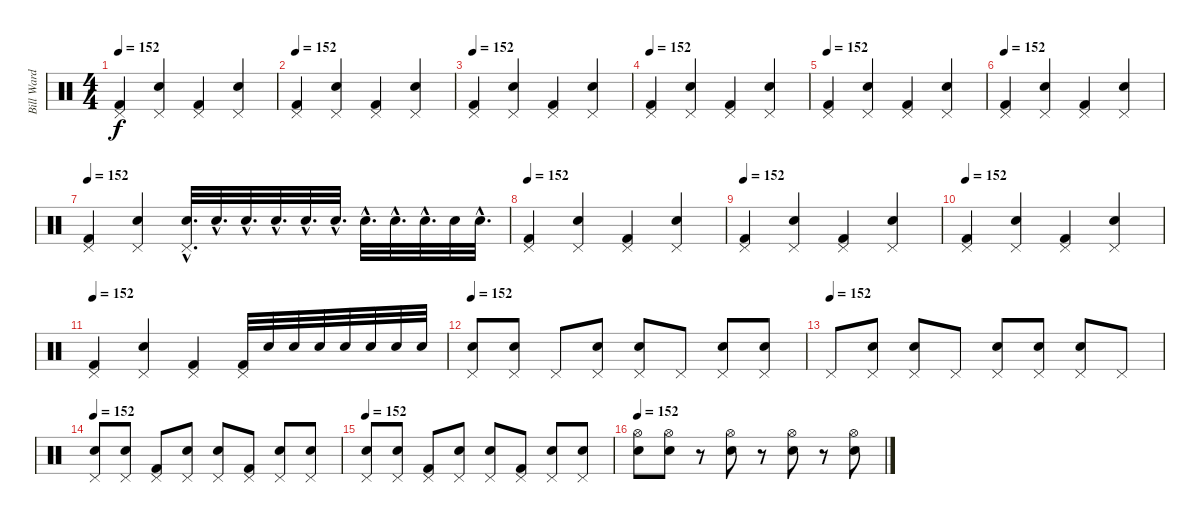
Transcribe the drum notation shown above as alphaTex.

\track ("Bill Ward" "Bill Ward") {instrument percussion}
\staff {score}
\articulation defaults
\ts (4 4)
\tempo 152
\clef neutral
\ks c
("Pedal Hi-Hat (hit)" "Kick (hit) 2").4{dy f} ("Pedal Hi-Hat (hit)" "Snare (hit) 2").4 ("Pedal Hi-Hat (hit)" "Kick (hit) 2").4 ("Pedal Hi-Hat (hit)" "Snare (hit) 2").4 |
\tempo 152
("Pedal Hi-Hat (hit)" "Kick (hit) 2").4 ("Pedal Hi-Hat (hit)" "Snare (hit) 2").4 ("Pedal Hi-Hat (hit)" "Kick (hit) 2").4 ("Pedal Hi-Hat (hit)" "Snare (hit) 2").4 |
\tempo 152
("Pedal Hi-Hat (hit)" "Kick (hit) 2").4 ("Pedal Hi-Hat (hit)" "Snare (hit) 2").4 ("Pedal Hi-Hat (hit)" "Kick (hit) 2").4 ("Pedal Hi-Hat (hit)" "Snare (hit) 2").4 |
\tempo 152
("Pedal Hi-Hat (hit)" "Kick (hit) 2").4 ("Pedal Hi-Hat (hit)" "Snare (hit) 2").4 ("Pedal Hi-Hat (hit)" "Kick (hit) 2").4 ("Pedal Hi-Hat (hit)" "Snare (hit) 2").4 |
\tempo 152
("Pedal Hi-Hat (hit)" "Kick (hit) 2").4 ("Pedal Hi-Hat (hit)" "Snare (hit) 2").4 ("Pedal Hi-Hat (hit)" "Kick (hit) 2").4 ("Pedal Hi-Hat (hit)" "Snare (hit) 2").4 |
\tempo 152
("Pedal Hi-Hat (hit)" "Kick (hit) 2").4 ("Pedal Hi-Hat (hit)" "Snare (hit) 2").4 ("Pedal Hi-Hat (hit)" "Kick (hit) 2").4 ("Pedal Hi-Hat (hit)" "Snare (hit) 2").4 |
\tempo 152
("Pedal Hi-Hat (hit)" "Kick (hit) 2").4 ("Pedal Hi-Hat (hit)" "Snare (hit) 2").4 ("Pedal Hi-Hat (hit)"{hac} "Snare (hit) 2"{hac}).32{d} "Snare (hit) 2"{hac}.32{d} "Snare (hit) 2"{hac}.32{d} "Snare (hit) 2"{hac}.32{d} "Snare (hit) 2"{hac}.32{d} "Snare (hit) 2"{hac}.32{d} "Snare (hit) 2"{hac}.32{d} "Snare (hit) 2"{hac}.32{d} "Snare (hit) 2"{hac}.32{d} "Snare (hit) 2".32 "Snare (hit) 2"{hac}.32{d} |
\tempo 152
("Pedal Hi-Hat (hit)" "Kick (hit) 2").4 ("Pedal Hi-Hat (hit)" "Snare (hit) 2").4 ("Pedal Hi-Hat (hit)" "Kick (hit) 2").4 ("Pedal Hi-Hat (hit)" "Snare (hit) 2").4 |
\tempo 152
("Pedal Hi-Hat (hit)" "Kick (hit) 2").4 ("Pedal Hi-Hat (hit)" "Snare (hit) 2").4 ("Pedal Hi-Hat (hit)" "Kick (hit) 2").4 ("Pedal Hi-Hat (hit)" "Snare (hit) 2").4 |
\tempo 152
("Pedal Hi-Hat (hit)" "Kick (hit) 2").4 ("Pedal Hi-Hat (hit)" "Snare (hit) 2").4 ("Pedal Hi-Hat (hit)" "Kick (hit) 2").4 ("Pedal Hi-Hat (hit)" "Snare (hit) 2").4 |
\tempo 152
("Pedal Hi-Hat (hit)" "Kick (hit) 2").4 ("Pedal Hi-Hat (hit)" "Snare (hit) 2").4 ("Pedal Hi-Hat (hit)" "Kick (hit) 2").4 ("Pedal Hi-Hat (hit)" "Kick (hit) 2").32 "Snare (hit) 2".32 "Snare (hit) 2".32 "Snare (hit) 2".32 "Snare (hit) 2".32 "Snare (hit) 2".32 "Snare (hit) 2".32 "Snare (hit) 2".32 |
\tempo 152
("Pedal Hi-Hat (hit)" "Snare (hit) 2").8 ("Pedal Hi-Hat (hit)" "Snare (hit) 2").8 "Pedal Hi-Hat (hit)".8 ("Pedal Hi-Hat (hit)" "Snare (hit) 2").8 ("Pedal Hi-Hat (hit)" "Snare (hit) 2").8 "Pedal Hi-Hat (hit)".8 ("Pedal Hi-Hat (hit)" "Snare (hit) 2").8 ("Pedal Hi-Hat (hit)" "Snare (hit) 2").8 |
\tempo (152)
"Pedal Hi-Hat (hit)".8 ("Pedal Hi-Hat (hit)" "Snare (hit) 2").8 ("Pedal Hi-Hat (hit)" "Snare (hit) 2").8 "Pedal Hi-Hat (hit)".8 ("Pedal Hi-Hat (hit)" "Snare (hit) 2").8 ("Pedal Hi-Hat (hit)" "Snare (hit) 2").8 ("Pedal Hi-Hat (hit)" "Snare (hit) 2").8 "Pedal Hi-Hat (hit)".8 |
\tempo 152
("Pedal Hi-Hat (hit)" "Snare (hit) 2").8 ("Pedal Hi-Hat (hit)" "Snare (hit) 2").8 ("Pedal Hi-Hat (hit)" "Kick (hit) 2").8 ("Pedal Hi-Hat (hit)" "Snare (hit) 2").8 ("Pedal Hi-Hat (hit)" "Snare (hit) 2").8 ("Pedal Hi-Hat (hit)" "Kick (hit) 2").8 ("Pedal Hi-Hat (hit)" "Snare (hit) 2").8 ("Pedal Hi-Hat (hit)" "Snare (hit) 2").8 |
\tempo 152
("Pedal Hi-Hat (hit)" "Snare (hit) 2").8 ("Pedal Hi-Hat (hit)" "Snare (hit) 2").8 ("Pedal Hi-Hat (hit)" "Kick (hit) 2").8 ("Pedal Hi-Hat (hit)" "Snare (hit) 2").8 ("Pedal Hi-Hat (hit)" "Snare (hit) 2").8 ("Pedal Hi-Hat (hit)" "Kick (hit) 2").8 ("Pedal Hi-Hat (hit)" "Snare (hit) 2").8 ("Pedal Hi-Hat (hit)" "Snare (hit) 2").8 |
\tempo 152
("Snare (hit) 2" "Hi-Hat (open)").8 ("Snare (hit) 2" "Hi-Hat (open)").8 r.8 ("Snare (hit) 2" "Hi-Hat (open)").8 r.8 ("Snare (hit) 2" "Hi-Hat (open)").8 r.8 ("Snare (hit) 2" "Hi-Hat (open)").8
